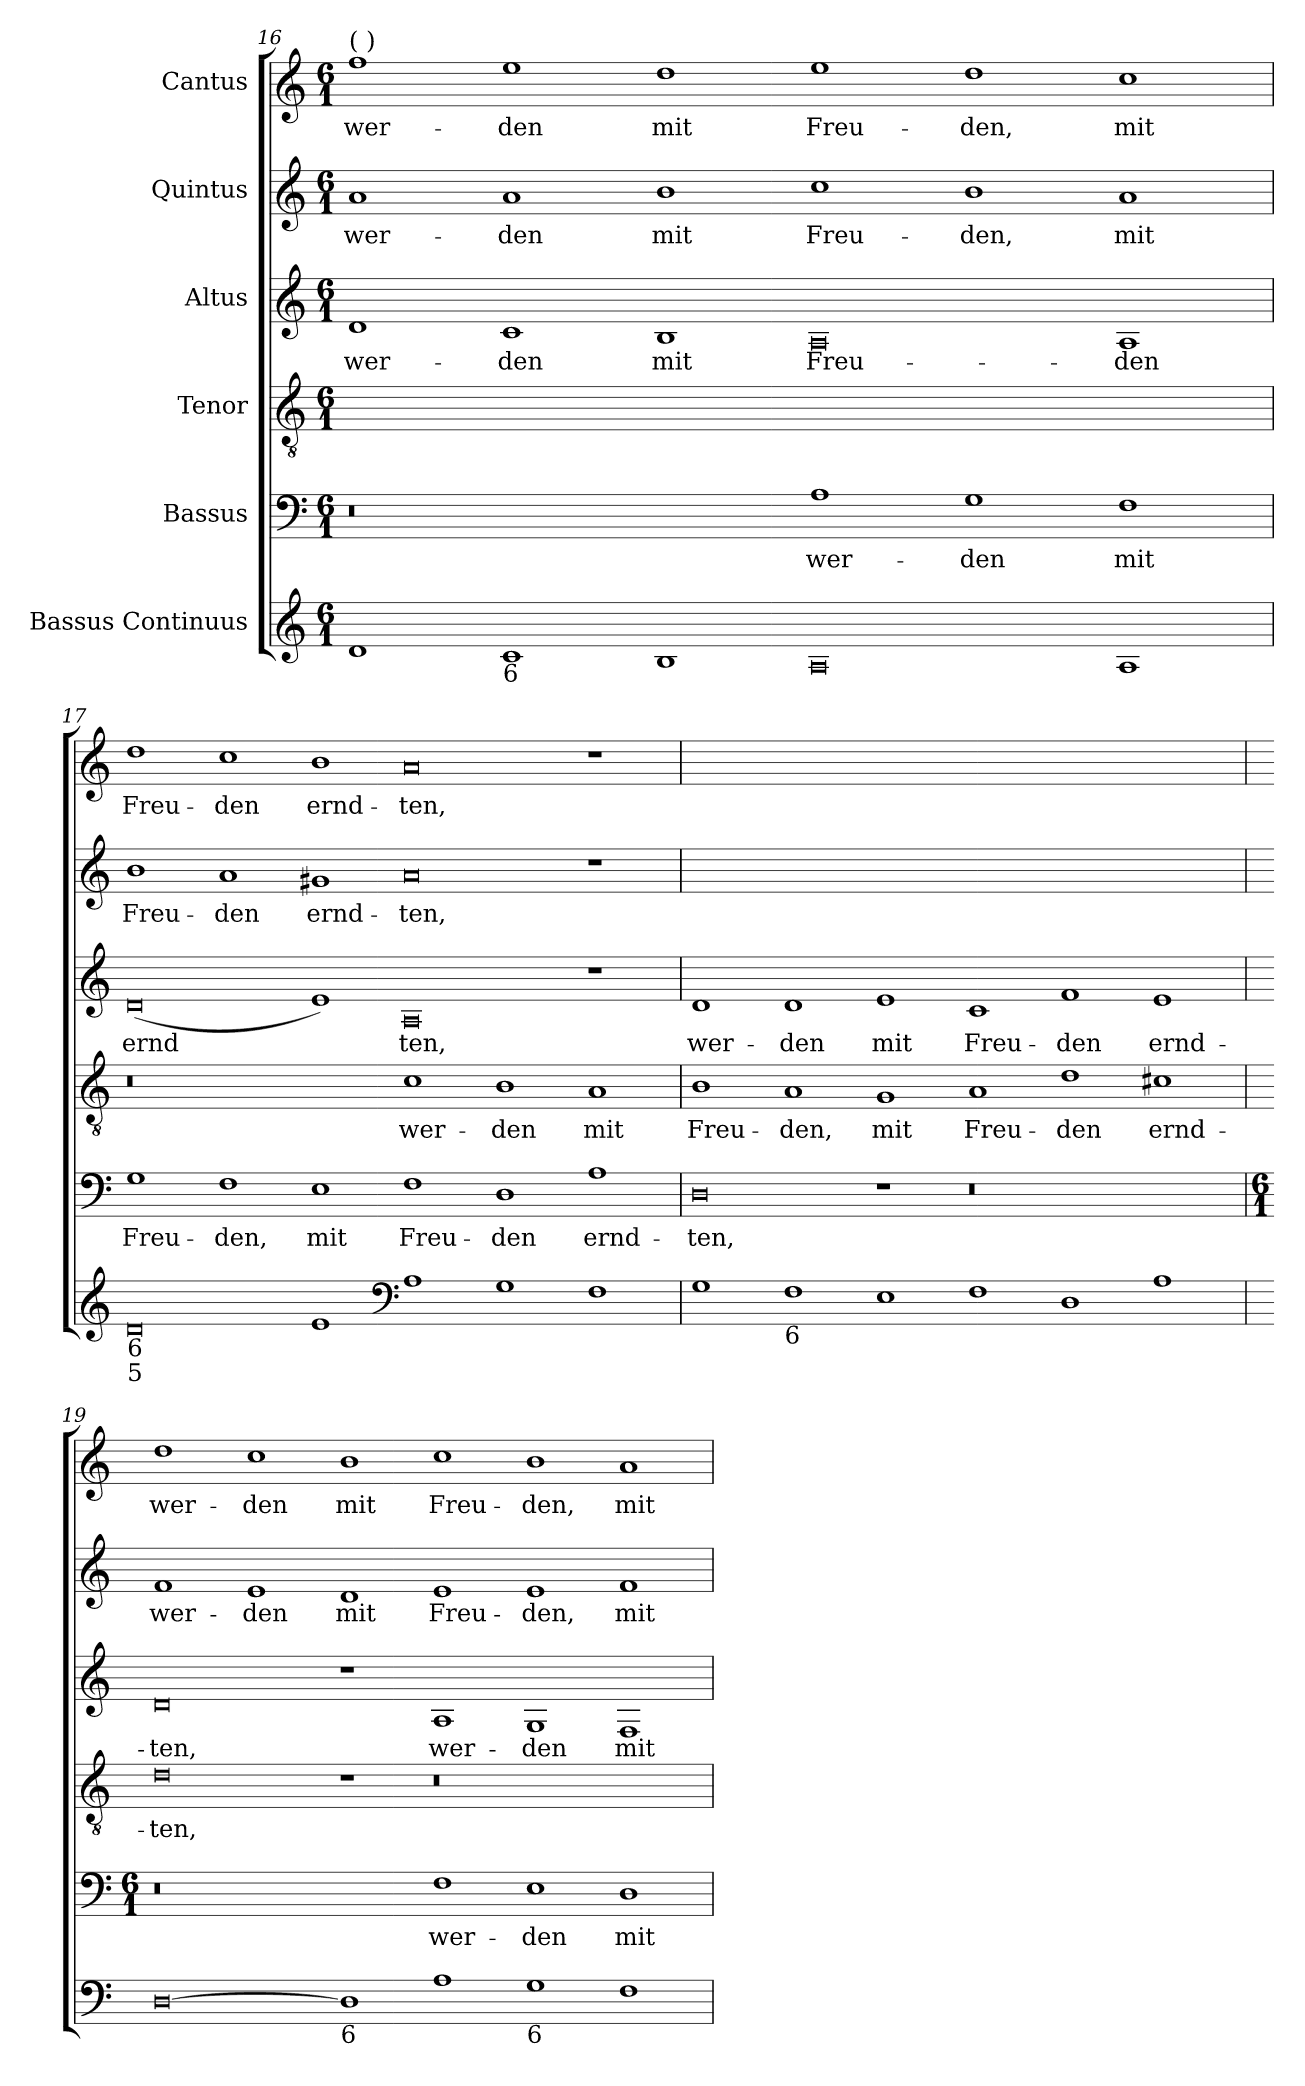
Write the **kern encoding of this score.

**kern	**kern	**text	**kern	**text	**kern	**text	**kern	**text	**kern	**text
*part6	*part5	*part5	*part4	*part4	*part3	*part3	*part2	*part2	*part1	*part1
*staff6	*staff5	*staff5	*staff4	*staff4	*staff3	*staff3	*staff2	*staff2	*staff1	*staff1
*I"Bassus Continuus	*I"Bassus	*	*I"Tenor	*	*I"Altus	*	*I"Quintus	*	*I"Cantus	*
!!LO:LB:g=z
*clefG2	*clefF4	*	*clefGv2	*	*clefG2	*	*clefG2	*	*clefG2	*
*k[]	*k[]	*	*k[]	*	*k[]	*	*k[]	*	*k[]	*
*C:	*C:	*	*C:	*	*C:	*	*C:	*	*C:	*
*M6/1	*M6/1	*	*M6/1	*	*M6/1	*	*M6/1	*	*M6/1	*
=16	=16	=16	=16	=16	=16	=16	=16	=16	=16	=16
!	!	!	!	!	!	!	!	!	!LO:TX:a:t=(  )	!
!	!	!	!	!	!	!LO:LY:b	!	!LO:LY:b	!	!LO:LY:b
1d	0.r	.	00.ryy	.	1d	wer-	1a	wer-	1ff	wer-
!LO:TX:b:t=6	!	!	!	!	!	!	!	!	!	!
!	!	!	!	!	!	!LO:LY:b	!	!LO:LY:b	!	!LO:LY:b
1c	.	.	.	.	1c	-den	1a	-den	1ee	-den
!	!	!	!	!	!	!LO:LY:b	!	!LO:LY:b	!	!LO:LY:b
1B	.	.	.	.	1B	mit	1b	mit	1dd	mit
!	!	!LO:LY:b	!	!	!	!LO:LY:b	!	!LO:LY:b	!	!LO:LY:b
0A	1A	wer-	.	.	0A	Freu-	1cc	Freu-	1ee	Freu-
!	!	!LO:LY:b	!	!	!	!	!	!LO:LY:b	!	!LO:LY:b
.	1G	-den	.	.	.	.	1b	-den,	1dd	-den,
!	!	!LO:LY:b	!	!	!	!LO:LY:b	!	!LO:LY:b	!	!LO:LY:b
1A	1F	mit	.	.	1A	-den	1a	mit	1cc	mit
=17	=17	=17	=17	=17	=17	=17	=17	=17	=17	=17
!LO:TX:b:t=6	!	!	!	!	!	!	!	!	!	!
!LO:TX:b:t=5	!	!	!	!	!	!	!	!	!	!
!	!	!LO:LY:b	!	!	!	!LO:LY:b	!	!LO:LY:b	!	!LO:LY:b
0d	1G	Freu-	0.r	.	(<0d	ernd	1b	Freu-	1dd	Freu-
!	!	!LO:LY:b	!	!	!	!	!	!LO:LY:b	!	!LO:LY:b
.	1F	-den,	.	.	.	.	1a	-den	1cc	-den
!	!	!LO:LY:b	!	!	!	!	!	!LO:LY:b	!	!LO:LY:b
1e	1E	mit	.	.	1e)	.	1g#X	ernd-	1b	ernd-
*clefF4	*	*	*	*	*	*	*	*	*	*
!	!	!LO:LY:b	!	!LO:LY:b	!	!LO:LY:b	!	!LO:LY:b	!	!LO:LY:b
1A	1F	Freu-	1c	wer-	0A	ten,	0a	-ten,	0a	-ten,
!	!	!LO:LY:b	!	!LO:LY:b	!	!	!	!	!	!
1G	1D	-den	1B	-den	.	.	.	.	.	.
!	!	!LO:LY:b	!	!LO:LY:b	!	!	!	!	!	!
1F	1A	ernd-	1A	mit	1r	.	1r	.	1r	.
=18	=18	=18	=18	=18	=18	=18	=18	=18	=18	=18
!	!	!LO:LY:b	!	!LO:LY:b	!	!LO:LY:b	!	!	!	!
1G	0D	-ten,	1B	Freu-	1d	wer-	00.ryy	.	00.ryy	.
!LO:TX:b:t=6	!	!	!	!	!	!	!	!	!	!
!	!	!	!	!LO:LY:b	!	!LO:LY:b	!	!	!	!
1F	.	.	1A	-den,	1d	-den	.	.	.	.
!	!	!	!	!LO:LY:b	!	!LO:LY:b	!	!	!	!
1E	1r	.	1G	mit	1e	mit	.	.	.	.
!	!	!	!	!LO:LY:b	!	!LO:LY:b	!	!	!	!
1F	0.r	.	1A	Freu-	1c	Freu-	.	.	.	.
!	!	!	!	!LO:LY:b	!	!LO:LY:b	!	!	!	!
1D	.	.	1d	-den	1f	-den	.	.	.	.
!	!	!	!	!LO:LY:b	!	!LO:LY:b	!	!	!	!
1A	.	.	1c#X	ernd-	1e	ernd-	.	.	.	.
!!LO:LB:g=z
=19	=19	=19	=19	=19	=19	=19	=19	=19	=19	=19
*	*M6/1	*	*	*	*	*	*	*	*	*
!	!	!	!	!LO:LY:b	!	!LO:LY:b	!	!LO:LY:b	!	!LO:LY:b
[0D	0.r	.	0d	-ten,	0d	-ten,	1f	wer-	1dd	wer-
!	!	!	!	!	!	!	!	!LO:LY:b	!	!LO:LY:b
.	.	.	.	.	.	.	1e	-den	1cc	-den
!LO:TX:b:t=6	!	!	!	!	!	!	!	!	!	!
!	!	!	!	!	!	!	!	!LO:LY:b	!	!LO:LY:b
1D]	.	.	1r	.	1r	.	1d	mit	1b	mit
!	!	!LO:LY:b	!	!	!	!LO:LY:b	!	!LO:LY:b	!	!LO:LY:b
1A	1F	wer-	0.r	.	1A	wer-	1e	Freu-	1cc	Freu-
!LO:TX:b:t=6	!	!	!	!	!	!	!	!	!	!
!	!	!LO:LY:b	!	!	!	!LO:LY:b	!	!LO:LY:b	!	!LO:LY:b
1G	1E	-den	.	.	1G	-den	1e	-den,	1b	-den,
!	!	!LO:LY:b	!	!	!	!LO:LY:b	!	!LO:LY:b	!	!LO:LY:b
1F	1D	mit	.	.	1F	mit	1f	mit	1a	mit
=	=	=	=	=	=	=	=	=	=	=
*-	*-	*-	*-	*-	*-	*-	*-	*-	*-	*-
